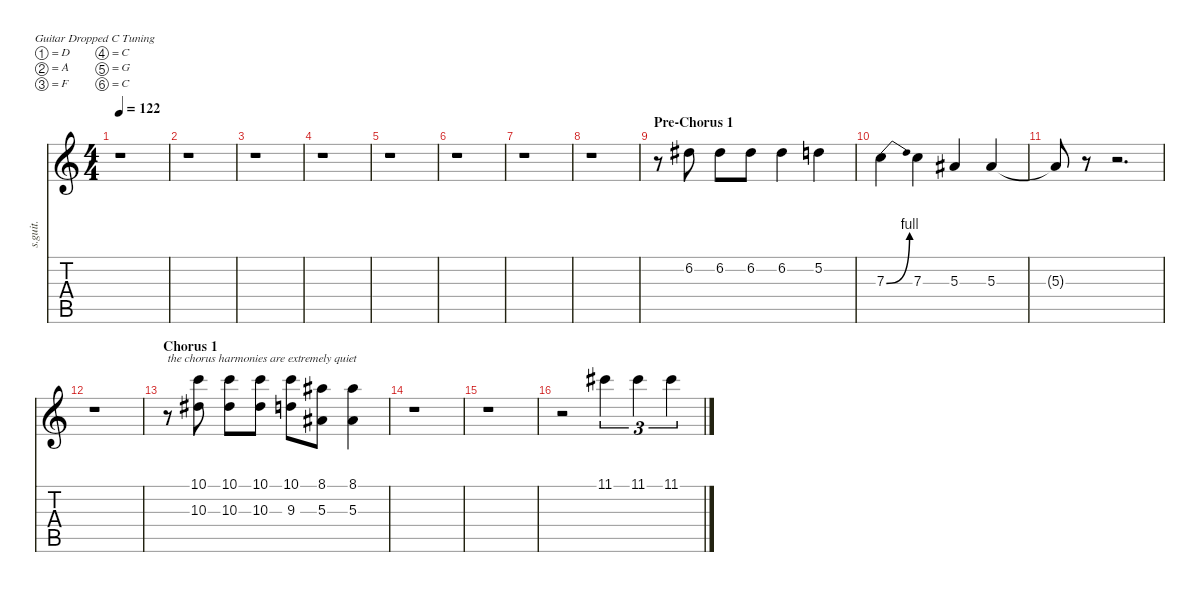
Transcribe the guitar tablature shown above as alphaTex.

\defaultSystemsLayout 4
\hideDynamics
\bracketExtendMode nobrackets
\track ("(Backing Vocals)" "s.guit.") {instrument lead5charang}
\staff {score tabs}
\tuning (D4 A3 F3 C3 G2 C2)
\displaytranspose 12
\ts (4 4)
\tempo 122
\clef g2
\ks c
r.1{dy f} |
r.1 |
r.1 |
r.1 |
r.1 |
r.1 |
r.1 |
r.1 |
\section ("" "Pre-Chorus 1")
r.8 6.2{acc #}.8{lyrics (0 "") lyrics (1 "") lyrics (2 "") lyrics (3 "") lyrics (4 "")} 6.2{acc #}.8{lyrics (0 "") lyrics (1 "") lyrics (2 "") lyrics (3 "") lyrics (4 "")} 6.2{acc #}.8{lyrics (0 "") lyrics (1 "") lyrics (2 "") lyrics (3 "") lyrics (4 "")} 6.2{acc #}.4{lyrics (0 "") lyrics (1 "") lyrics (2 "") lyrics (3 "") lyrics (4 "")} 5.2.4{lyrics (0 "") lyrics (1 "") lyrics (2 "") lyrics (3 "") lyrics (4 "")} |
7.3{be (bend 0 0 34.8 4)}.4{lyrics (0 "") lyrics (1 "") lyrics (2 "") lyrics (3 "") lyrics (4 "")} 7.3.4{lyrics (0 "") lyrics (1 "") lyrics (2 "") lyrics (3 "") lyrics (4 "")} 5.3{acc #}.4{lyrics (0 "") lyrics (1 "") lyrics (2 "") lyrics (3 "") lyrics (4 "")} 5.3{acc #}.4{lyrics (0 "") lyrics (1 "") lyrics (2 "") lyrics (3 "") lyrics (4 "")} |
5.3{t acc #}.8{lyrics (0 "") lyrics (1 "") lyrics (2 "") lyrics (3 "") lyrics (4 "")} r.8 r.2{d} |
r.1 |
\section ("" "Chorus 1")
r.8{txt "the chorus harmonies are extremely quiet"} (10.1 10.3{acc #}).8{lyrics (0 "") lyrics (1 "") lyrics (2 "") lyrics (3 "") lyrics (4 "") dy mp} (10.1 10.3{acc #}).8{lyrics (0 "") lyrics (1 "") lyrics (2 "") lyrics (3 "") lyrics (4 "")} (10.1 10.3{acc #}).8{lyrics (0 "") lyrics (1 "") lyrics (2 "") lyrics (3 "") lyrics (4 "")} (10.1 9.3).8{lyrics (0 "") lyrics (1 "") lyrics (2 "") lyrics (3 "") lyrics (4 "")} (8.1{acc #} 5.3{acc #}).8{lyrics (0 "") lyrics (1 "") lyrics (2 "") lyrics (3 "") lyrics (4 "")} (8.1{acc #} 5.3{acc #}).4{lyrics (0 "") lyrics (1 "") lyrics (2 "") lyrics (3 "") lyrics (4 "")} |
r.1 |
r.1 |
r.2 11.1{acc #}.4{tu (3 2) lyrics (0 "") lyrics (1 "") lyrics (2 "") lyrics (3 "") lyrics (4 "")} 11.1{acc #}.4{tu (3 2) lyrics (0 "") lyrics (1 "") lyrics (2 "") lyrics (3 "") lyrics (4 "")} 11.1{acc #}.4{tu (3 2) lyrics (0 "") lyrics (1 "") lyrics (2 "") lyrics (3 "") lyrics (4 "")}
